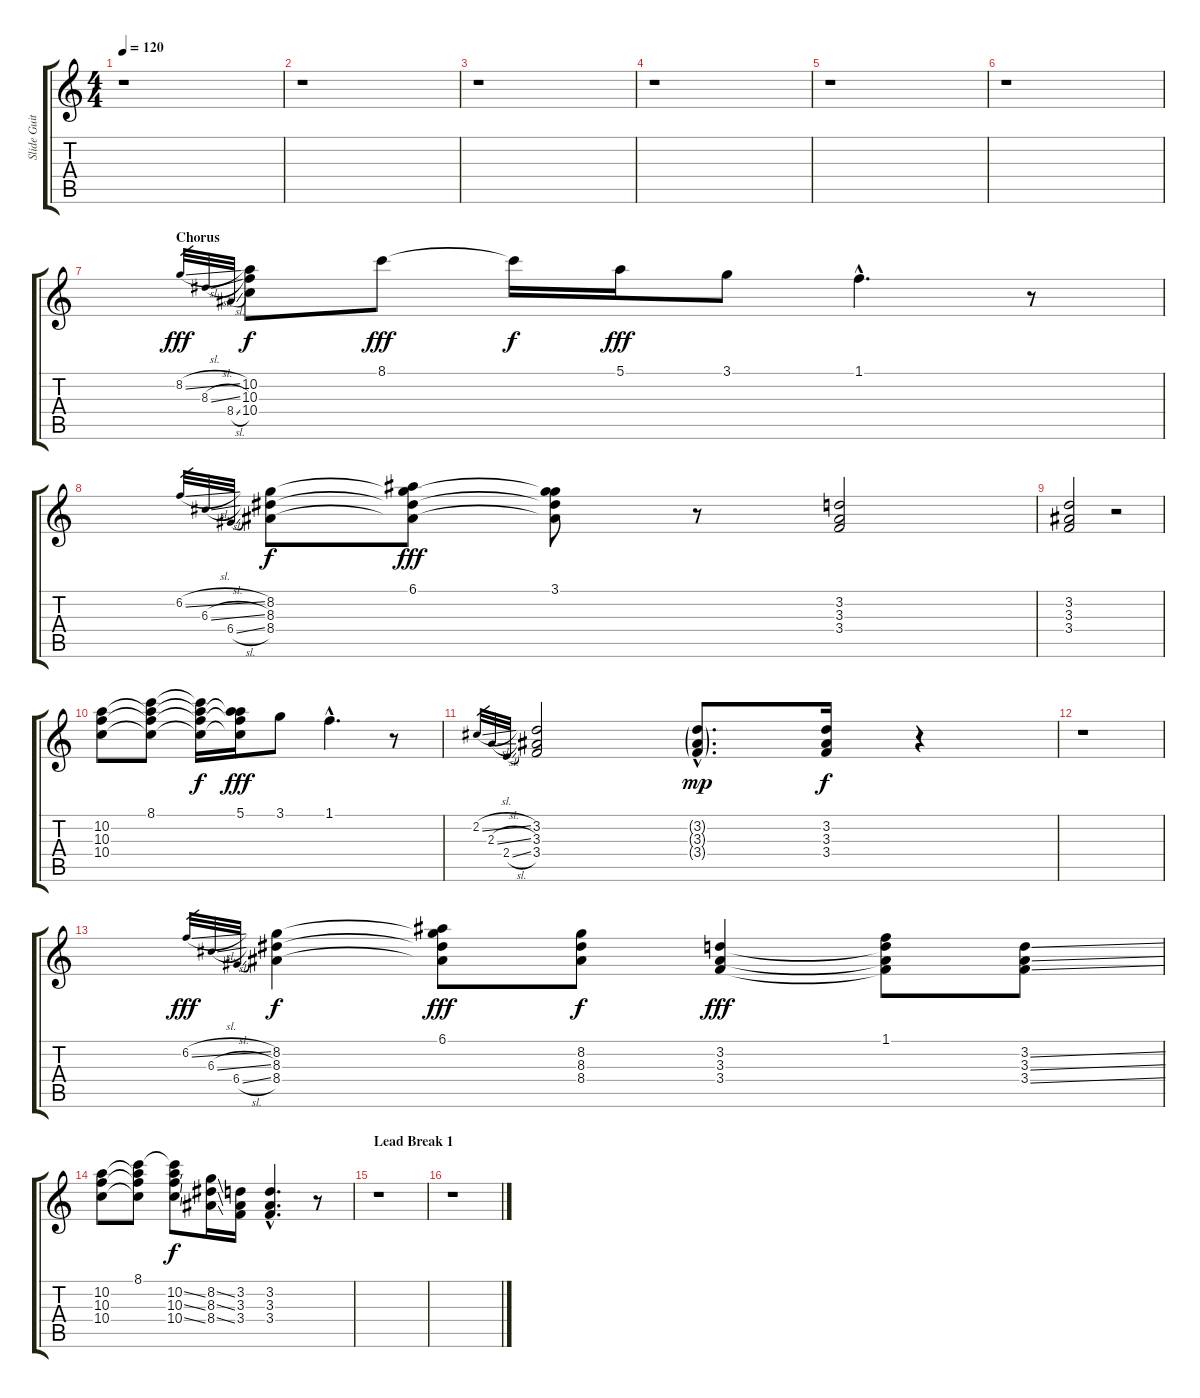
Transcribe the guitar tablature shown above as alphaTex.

\track ("Slide Guitar" "Slide Guit") {instrument electricguitarjazz}
\staff {score tabs}
\tuning (E4 B3 G3 D3 A2 D2) {hide}
\ts (4 4)
\tempo 120
\clef g2
\ks c
r.1{dy fff} |
r.1 |
r.1 |
r.1 |
r.1 |
r.1 |
\section ("" "Chorus")
8.2{sl}.32{gr} 8.3{sl}.32{gr} 8.4{sl}.32{gr} (10.2 10.3 10.4).8{dy f volume 11} 8.1.8{dy fff} 8.1{t}.16{dy f} 5.1.16{dy fff} 3.1.8 1.1{hac}.4{d} r.8 |
6.2{sl}.32{gr} 6.3{sl}.32{gr} 6.4{sl}.32{gr} (8.2 8.3 8.4).8{dy f} (6.1 8.2{t} 8.3{t} 8.4{t}).8{dy fff} (3.1 8.2{t} 8.3{t} 8.4{t}).8 r.8 (3.2 3.3 3.4).2 |
(3.2 3.3 3.4).2 r.2 |
(10.2 10.3 10.4).8 (8.1 10.2{t} 10.3{t} 10.4{t}).8 (8.1{t} 10.2{t} 10.3{t} 10.4{t}).16{dy f} (5.1 10.2{t} 10.3{t} 10.4{t}).16{dy fff} 3.1.8 1.1{hac}.4{d} r.8 |
2.2{sl}.32{gr} 2.3{sl}.32{gr} 2.4{sl}.32{gr} (3.2 3.3 3.4).2 (3.2{g hac} 3.3{g hac} 3.4{g hac}).8{d dy mp} (3.2 3.3 3.4).16{dy f} r.4 |
r.1 |
6.2{sl}.32{gr dy fff} 6.3{sl}.32{gr} 6.4{sl}.32{gr} (8.2 8.3 8.4).4{dy f} (6.1 8.2{t} 8.3{t} 8.4{t}).8{dy fff} (8.2 8.3 8.4).8{dy f} (3.2 3.3 3.4).4{dy fff} (1.1 3.2{t} 3.3{t} 3.4{t}).8 (3.2{ss} 3.3{ss} 3.4{ss}).8 |
(10.2 10.3 10.4).8 (8.1 10.2{t} 10.3{t} 10.4{t}).8 (8.1{t} 10.2{ss} 10.3{ss} 10.4{ss}).8{dy f} (8.2{ss} 8.3{ss} 8.4{ss}).16 (3.2 3.3 3.4).16 (3.2{hac} 3.3{hac} 3.4{hac}).4{d} r.8 |
\section ("" "Lead Break 1")
r.1 |
r.1
